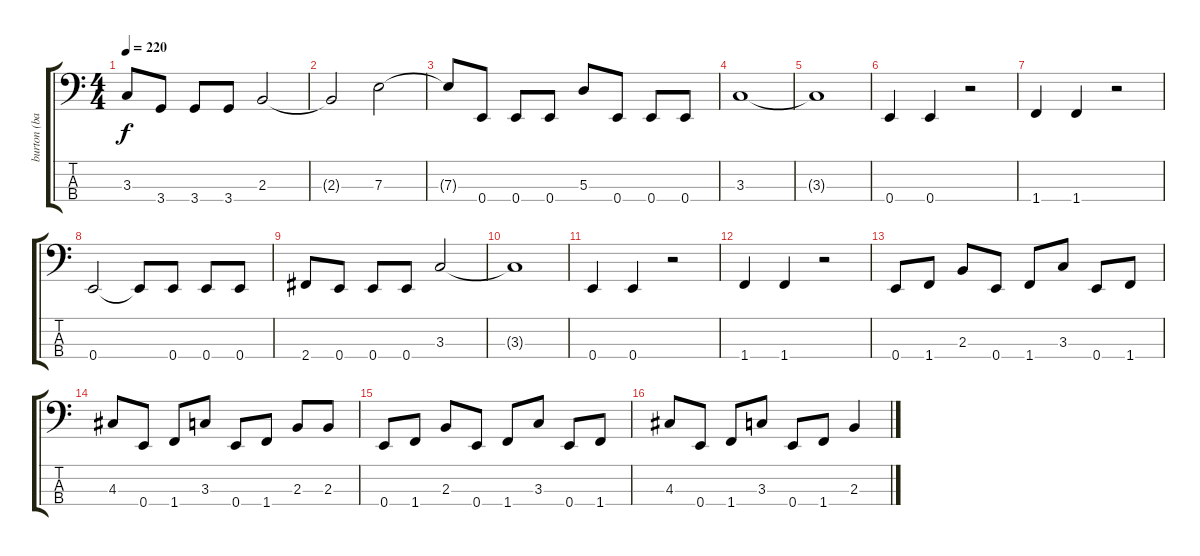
\track ("burton (bass)" "burton (ba") {instrument electricbassfinger}
\staff {score tabs}
\tuning (G2 D2 A1 E1) {hide}
\ts (4 4)
\tempo 220
\clef f4
\ks c
3.3.8{dy f} 3.4.8 3.4.8 3.4.8 2.3.2 |
2.3{t}.2 7.3.2 |
7.3{t}.8 0.4.8 0.4.8 0.4.8 5.3.8 0.4.8 0.4.8 0.4.8 |
3.3.1 |
3.3{t}.1 |
0.4.4 0.4.4 r.2 |
1.4.4 1.4.4 r.2 |
0.4.2 0.4{t}.8 0.4.8 0.4.8 0.4.8 |
2.4.8 0.4.8 0.4.8 0.4.8 3.3.2 |
3.3{t}.1 |
0.4.4 0.4.4 r.2 |
1.4.4 1.4.4 r.2 |
0.4.8 1.4.8 2.3.8 0.4.8 1.4.8 3.3.8 0.4.8 1.4.8 |
4.3.8 0.4.8 1.4.8 3.3.8 0.4.8 1.4.8 2.3.8 2.3.8 |
0.4.8 1.4.8 2.3.8 0.4.8 1.4.8 3.3.8 0.4.8 1.4.8 |
4.3.8 0.4.8 1.4.8 3.3.8 0.4.8 1.4.8 2.3.4
